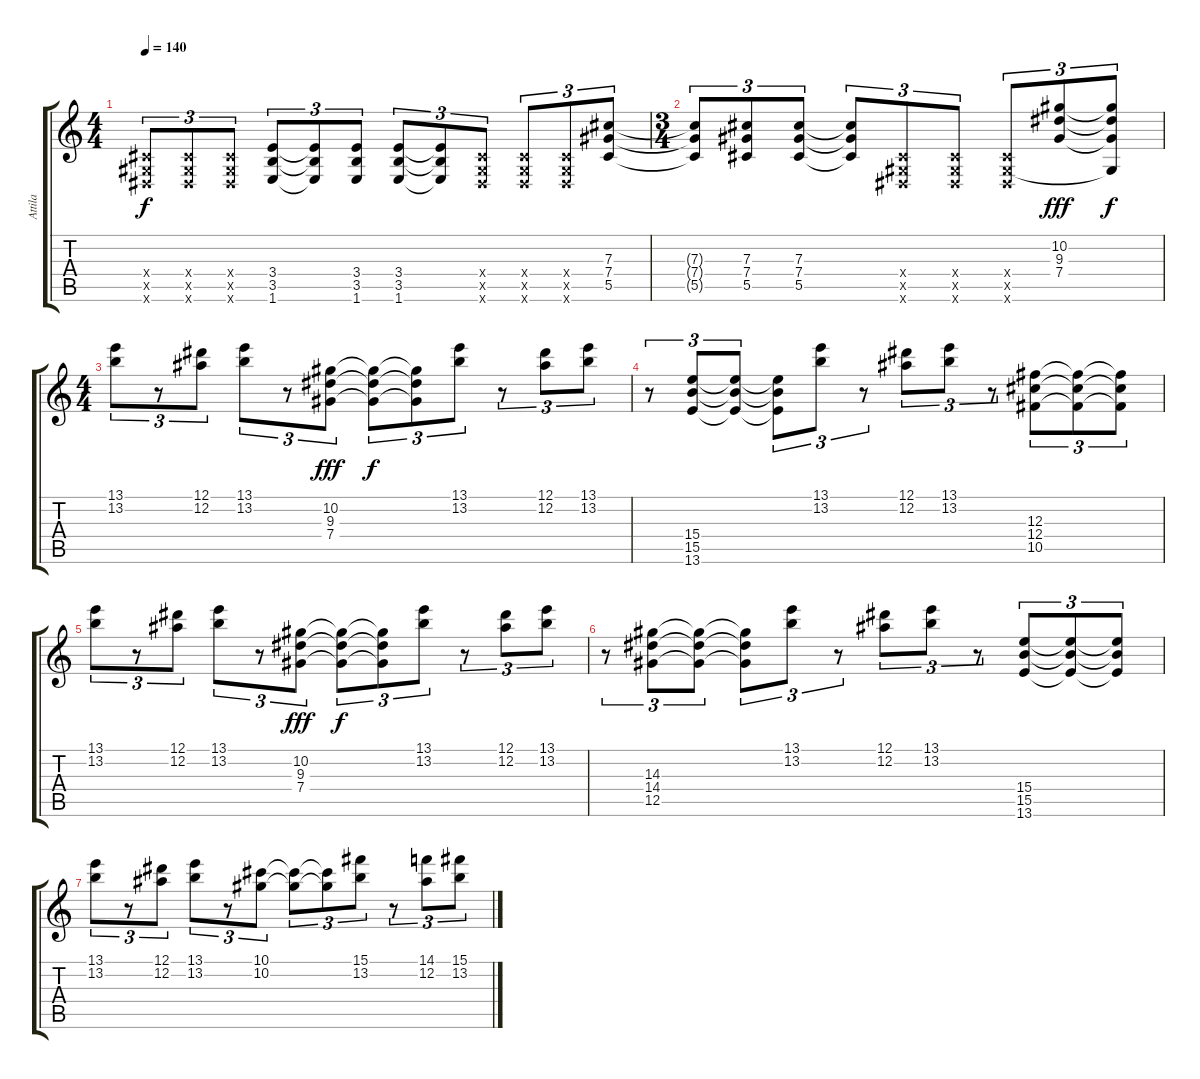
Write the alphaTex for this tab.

\track ("Attila" "Attila") {instrument distortionguitar}
\staff {score tabs}
\tuning (Eb4 Bb3 Gb3 Db3 Ab2 Eb2) {hide}
\ts (4 4)
\tempo 140
\clef g2
\ks c
(0.4{x} 0.5{x} 0.6{x}).8{tu (3 2) dy f} (0.4{x} 0.5{x} 0.6{x}).8{tu (3 2)} (0.4{x} 0.5{x} 0.6{x}).8{tu (3 2)} (3.4 3.5 1.6).8{tu (3 2)} (3.4{t} 3.5{t} 1.6{t}).8{tu (3 2)} (3.4 3.5 1.6).8{tu (3 2)} (3.4 3.5 1.6).8{tu (3 2)} (3.4{t} 3.5{t} 1.6{t}).8{tu (3 2)} (0.4{x} 0.5{x} 0.6{x}).8{tu (3 2)} (0.4{x} 0.5{x} 0.6{x}).8{tu (3 2)} (0.4{x} 0.5{x} 0.6{x}).8{tu (3 2)} (7.3 7.4 5.5).8{tu (3 2)} |
\ts (3 4)
(7.3{t} 7.4{t} 5.5{t}).8{tu (3 2)} (7.3 7.4 5.5).8{tu (3 2)} (7.3 7.4 5.5).8{tu (3 2)} (7.3{t} 7.4{t} 5.5{t}).8{tu (3 2)} (0.4{x} 0.5{x} 0.6{x}).8{tu (3 2)} (0.4{x} 0.5{x} 0.6{x}).8{tu (3 2)} (0.4{x} 0.5{x} 0.6{x}).8{tu (3 2)} (10.2 9.3 7.4).8{tu (3 2) dy fff} (10.2{t} 9.3{t} 7.4{t} 0.5{t}).8{tu (3 2) dy f} |
\ts (4 4)
(13.1 13.2).8{tu (3 2)} r.8{tu (3 2)} (12.1 12.2).8{tu (3 2)} (13.1 13.2).8{tu (3 2)} r.8{tu (3 2)} (10.2 9.3 7.4).8{tu (3 2) dy fff} (10.2{t} 9.3{t} 7.4{t}).8{tu (3 2) dy f} (10.2{t} 9.3{t} 7.4{t}).8{tu (3 2)} (13.1 13.2).8{tu (3 2)} r.8{tu (3 2)} (12.1 12.2).8{tu (3 2)} (13.1 13.2).8{tu (3 2)} |
r.8{tu (3 2)} (15.4 15.5 13.6).8{tu (3 2)} (15.4{t} 15.5{t} 13.6{t}).8{tu (3 2)} (15.4{t} 15.5{t} 13.6{t}).8{tu (3 2)} (13.1 13.2).8{tu (3 2)} r.8{tu (3 2)} (12.1 12.2).8{tu (3 2)} (13.1 13.2).8{tu (3 2)} r.8{tu (3 2)} (12.3 12.4 10.5).8{tu (3 2)} (12.3{t} 12.4{t} 10.5{t}).8{tu (3 2)} (12.3{t} 12.4{t} 10.5{t}).8{tu (3 2)} |
(13.1 13.2).8{tu (3 2)} r.8{tu (3 2)} (12.1 12.2).8{tu (3 2)} (13.1 13.2).8{tu (3 2)} r.8{tu (3 2)} (10.2 9.3 7.4).8{tu (3 2) dy fff} (10.2{t} 9.3{t} 7.4{t}).8{tu (3 2) dy f} (10.2{t} 9.3{t} 7.4{t}).8{tu (3 2)} (13.1 13.2).8{tu (3 2)} r.8{tu (3 2)} (12.1 12.2).8{tu (3 2)} (13.1 13.2).8{tu (3 2)} |
r.8{tu (3 2)} (14.3 14.4 12.5).8{tu (3 2)} (14.3{t} 14.4{t} 12.5{t}).8{tu (3 2)} (14.3{t} 14.4{t} 12.5{t}).8{tu (3 2)} (13.1 13.2).8{tu (3 2)} r.8{tu (3 2)} (12.1 12.2).8{tu (3 2)} (13.1 13.2).8{tu (3 2)} r.8{tu (3 2)} (15.4 15.5 13.6).8{tu (3 2)} (15.4{t} 15.5{t} 13.6{t}).8{tu (3 2)} (15.4{t} 15.5{t} 13.6{t}).8{tu (3 2)} |
(13.1 13.2).8{tu (3 2)} r.8{tu (3 2)} (12.1 12.2).8{tu (3 2)} (13.1 13.2).8{tu (3 2)} r.8{tu (3 2)} (10.1 10.2).8{tu (3 2)} (10.1{t} 10.2{t}).8{tu (3 2)} (10.1{t} 10.2{t}).8{tu (3 2)} (15.1 13.2).8{tu (3 2)} r.8{tu (3 2)} (14.1 12.2).8{tu (3 2)} (15.1 13.2).8{tu (3 2)}
